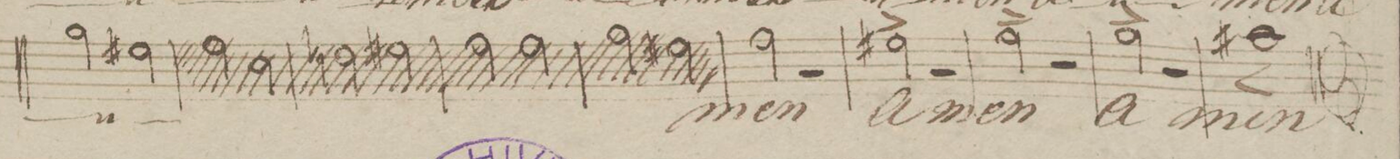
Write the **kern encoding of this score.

**kern	**text	**dynam
*I"Cant.	*	*
*clefC1	*	*
*k[b-]	*	*
*met(c|)	*	*
*M2/2	*	*
2ee\	.	.
2cc#X\	.	.
=91	=91	=91
2dd\	-men	.
2r	.	.
=92	=92	=92
2cc#X^\	a-	.
2r	.	.
=93	=93	=93
2dd^\	-men	.
2r	.	.
=94	=94	=94
2ee^\	a-	.
2r	.	.
=95	=95	=95
1ff#X	-men	<[
==	==	==
*-	*-	*-
